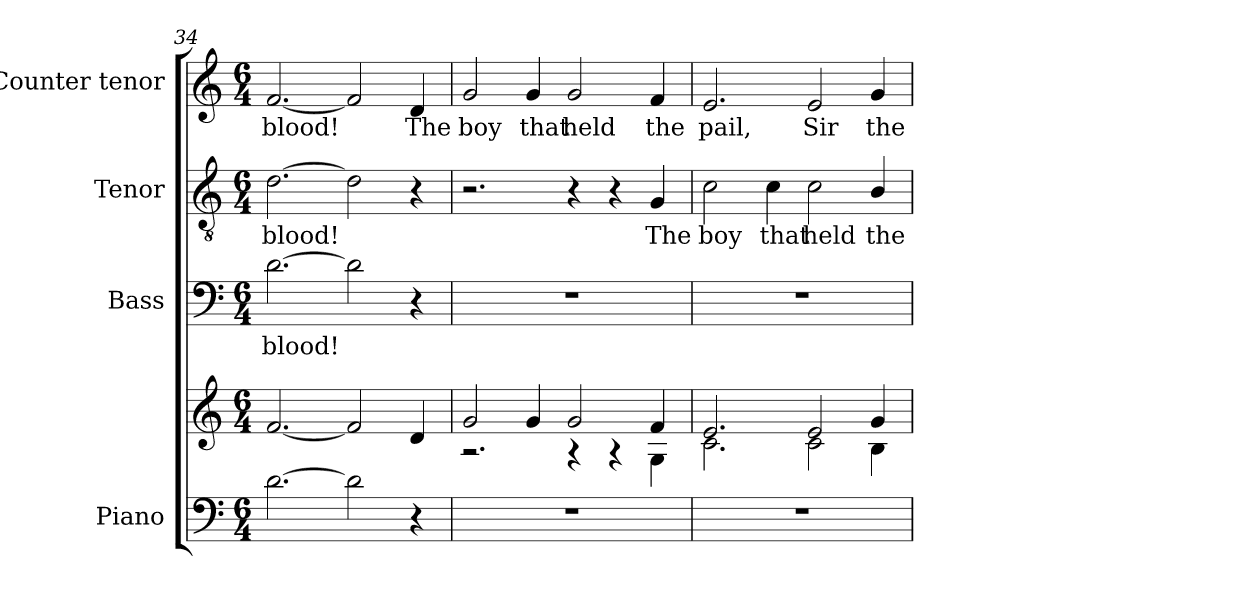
**kern	**kern	**kern	**text	**kern	**text	**kern	**text
*part4	*part4	*part3	*part3	*part2	*part2	*part1	*part1
*staff5	*staff4	*staff3	*staff3	*staff2	*staff2	*staff1	*staff1
*I"Piano	*	*I"Bass	*	*I"Tenor	*	*I"Counter tenor	*
*	*	*I'B.	*	*I'T.	*	*	*
*clefF4	*clefG2	*clefF4	*	*clefGv2	*	*clefG2	*
*	*	*	*	*ITrd7c12	*	*	*
*k[]	*k[]	*k[]	*	*k[]	*	*k[]	*
*C:	*C:	*C:	*	*C:	*	*C:	*
*M6/4	*M6/4	*M6/4	*	*M6/4	*	*M6/4	*
=34	=34	=34	=34	=34	=34	=34	=34
!	!	!	!LO:LY:b:color=#000000	!	!	!	!
!	!	!	!	!	!LO:LY:b:color=#000000	!	!
!	!	!	!	!	!	!	!LO:LY:b:color=#000000
[2.di\	[2.fi/	[2.di\	blood!	[2.Di\	blood!	[2.fi/	blood!
2di\]	2fi/]	2di\]	.	2Di\]	.	2fi/]	.
!	!	!	!	!	!	!	!LO:LY:b:color=#000000
4r	4di/	4r	.	4r	.	4di/	The
!!LO:LB:g=z
=35	=35	=35	=35	=35	=35	=35	=35
!LO:N:vis=1	!	!LO:N:vis=1	!	!	!	!	!
*	*^	*	*	*	*	*	*
!	!	!	!	!	!	!	!	!LO:LY:b:color=#000000
1.r	2gi/	2.r	1.r	.	2.r	.	2gi/	boy
!	!	!	!	!	!	!	!	!LO:LY:b:color=#000000
.	4gi/	.	.	.	.	.	4gi/	that
!	!	!	!	!	!	!	!	!LO:LY:b:color=#000000
.	2gi/	4r	.	.	4r	.	2gi/	held
.	.	4r	.	.	4r	.	.	.
!	!	!	!	!	!	!LO:LY:b:color=#000000	!	!
!	!	!	!	!	!	!	!	!LO:LY:b:color=#000000
.	4fi/	4Gi\	.	.	4GGi/	The	4fi/	the
=36	=36	=36	=36	=36	=36	=36	=36	=36
!LO:N:vis=1	!	!	!LO:N:vis=1	!	!	!	!	!
!	!	!	!	!	!	!LO:LY:b:color=#000000	!	!
!	!	!	!	!	!	!	!	!LO:LY:b:color=#000000
1.r	2.ei/	2.ci\	1.r	.	2Ci\	boy	2.ei/	pail,
!	!	!	!	!	!	!LO:LY:b:color=#000000	!	!
.	.	.	.	.	4Ci\	that	.	.
!	!	!	!	!	!	!LO:LY:b:color=#000000	!	!
!	!	!	!	!	!	!	!	!LO:LY:b:color=#000000
.	2ei/	2ci\	.	.	2Ci\	held	2ei/	Sir
!	!	!	!	!	!	!LO:LY:b:color=#000000	!	!
!	!	!	!	!	!	!	!	!LO:LY:b:color=#000000
.	4gi/	4Bi\	.	.	4BBi/	the	4gi/	the
*	*v	*v	*	*	*	*	*	*
=	=	=	=	=	=	=	=
*-	*-	*-	*-	*-	*-	*-	*-
